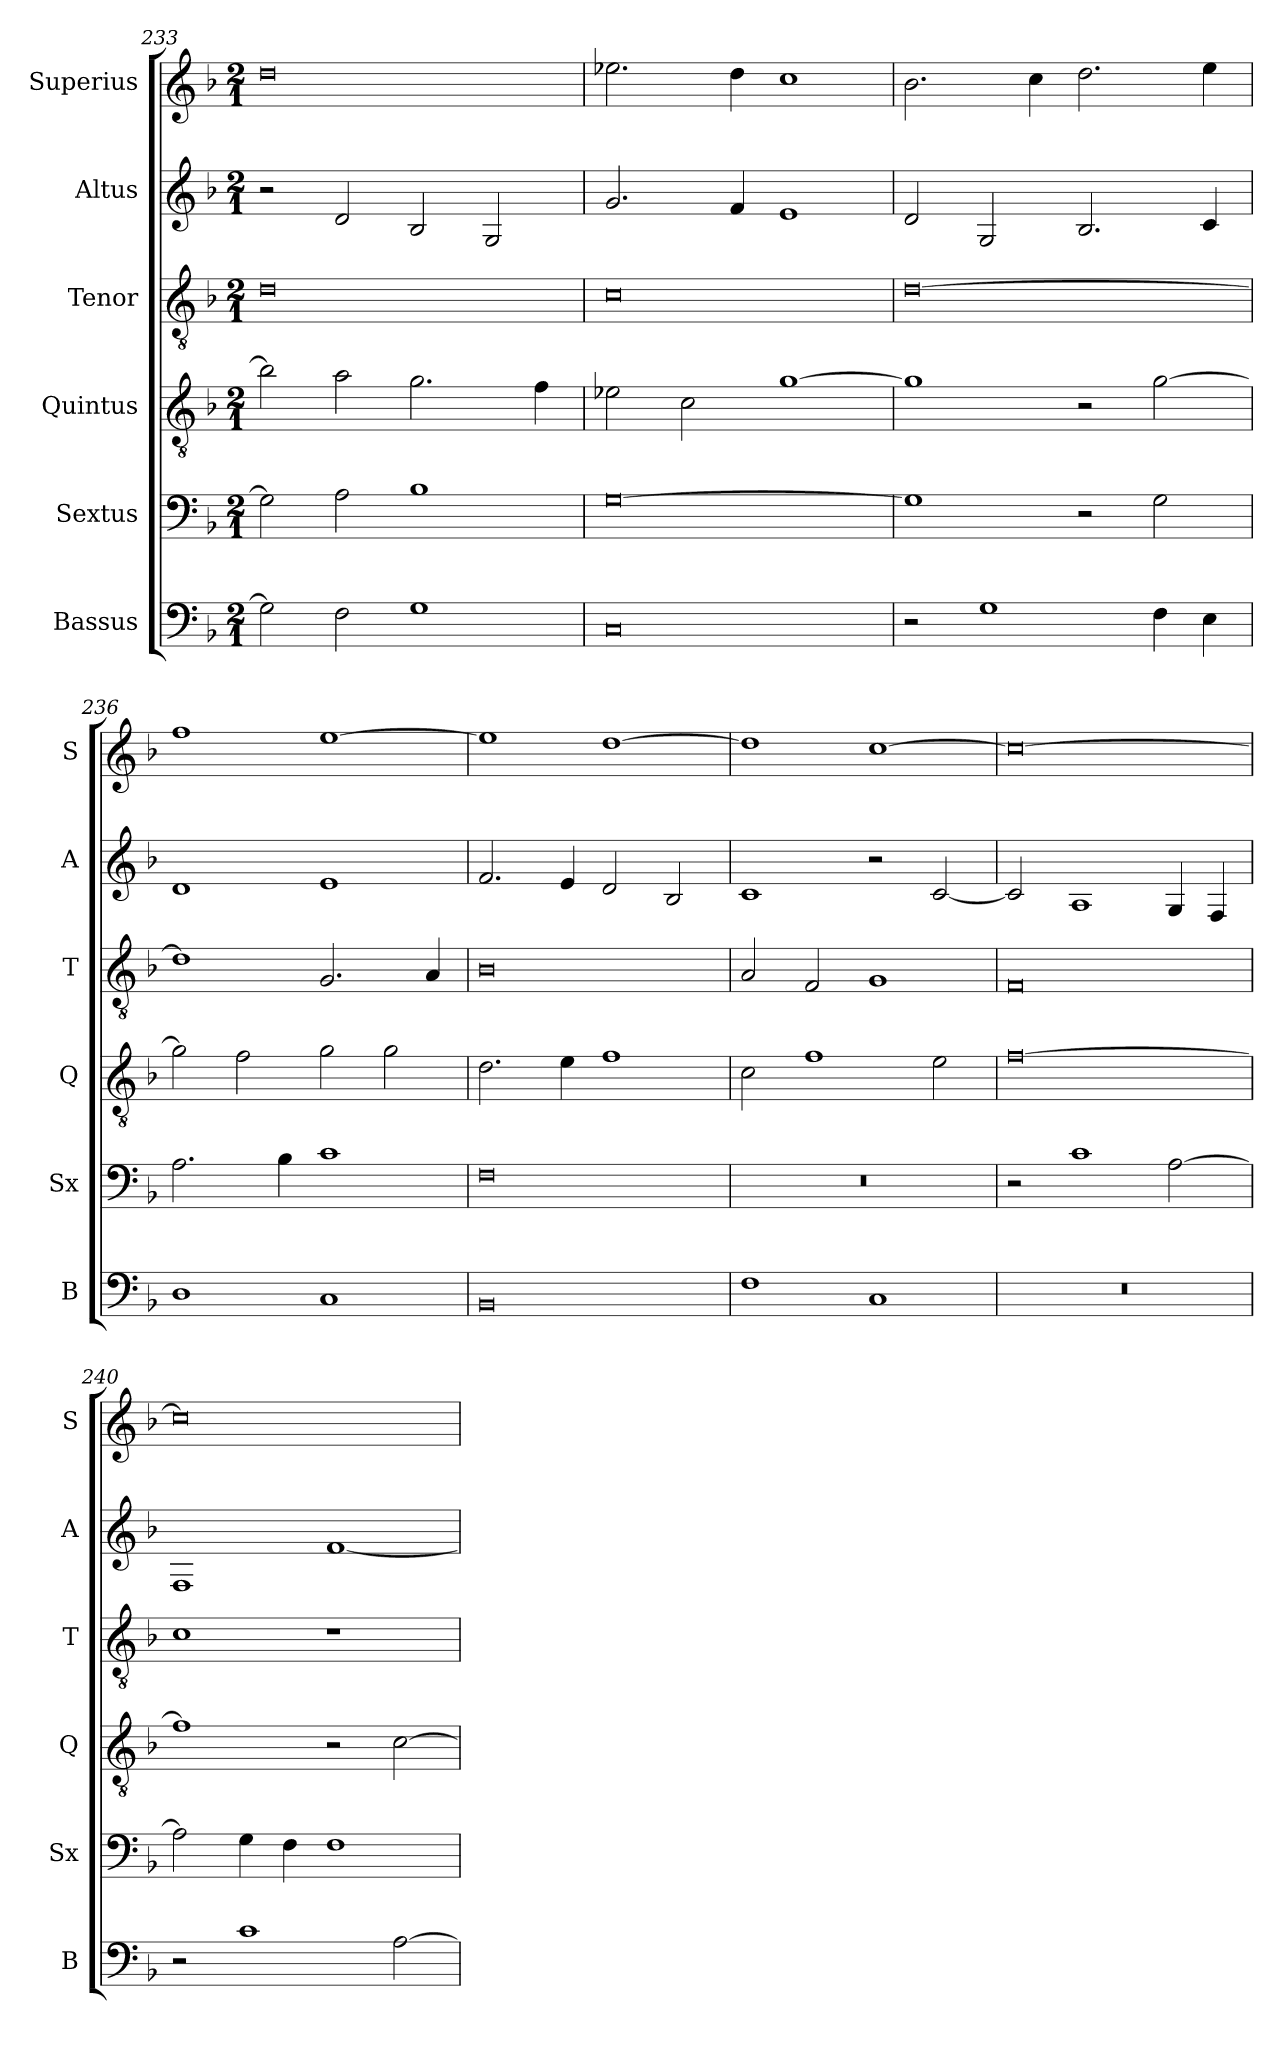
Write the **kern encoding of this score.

**kern	**kern	**kern	**kern	**kern	**kern
*part6	*part5	*part4	*part3	*part2	*part1
*staff6	*staff5	*staff4	*staff3	*staff2	*staff1
*I"Bassus	*I"Sextus	*I"Quintus	*I"Tenor	*I"Altus	*I"Superius
*I'B	*I'Sx	*I'Q	*I'T	*I'A	*I'S
*clefF4	*clefF4	*clefGv2	*clefGv2	*clefG2	*clefG2
*k[b-]	*k[b-]	*k[b-]	*k[b-]	*k[b-]	*k[b-]
*M2/1	*M2/1	*M2/1	*M2/1	*M2/1	*M2/1
=233	=233	=233	=233	=233	=233
2G\]	2G\]	2b-\]	0d	2r	0dd
2F\	2A\	2a\	.	2d/	.
1G	1B-	2.g\	.	2B-/	.
.	.	.	.	2G/	.
.	.	4f\	.	.	.
=234	=234	=234	=234	=234	=234
0C	[0G	2e-X\	0c	2.g/	2.ee-X\
.	.	2c\	.	.	.
.	.	.	.	4f/	4dd\
.	.	[1g	.	1e	1cc
=235	=235	=235	=235	=235	=235
2r	1G]	1g]	[0d	2d/	2.b-\
1G	.	.	.	2G/	.
.	.	.	.	.	4cc\
.	2r	2r	.	2.B-/	2.dd\
4F\	2G\	[2g\	.	.	.
4E\	.	.	.	4c/	4ee\
=236	=236	=236	=236	=236	=236
1D	2.A\	2g\]	1d]	1d	1ff
.	.	2f\	.	.	.
.	4B-\	.	.	.	.
1C	1c	2g\	2.G/	1e	[1ee
.	.	2g\	.	.	.
.	.	.	4A/	.	.
=237	=237	=237	=237	=237	=237
0BB-	0F	2.d\	0B-	2.f/	1ee]
.	.	4e\	.	4e/	.
.	.	1f	.	2d/	[1dd
.	.	.	.	2B-/	.
=238	=238	=238	=238	=238	=238
1F	0r	2c\	2A/	1c	1dd]
.	.	1f	2F/	.	.
1C	.	.	1G	2r	[1cc
.	.	2e\	.	[2c/	.
=239	=239	=239	=239	=239	=239
0r	2r	[0f	0F	2c/]	0cc_
.	1c	.	.	1A	.
.	[2A\	.	.	4G/	.
.	.	.	.	4F/	.
=240	=240	=240	=240	=240	=240
2r	2A\]	1f]	1c	1F	0cc]
1c	4G\	.	.	.	.
.	4F\	.	.	.	.
.	1F	2r	1r	[1f	.
[2A\	.	[2c\	.	.	.
=	=	=	=	=	=
*-	*-	*-	*-	*-	*-
